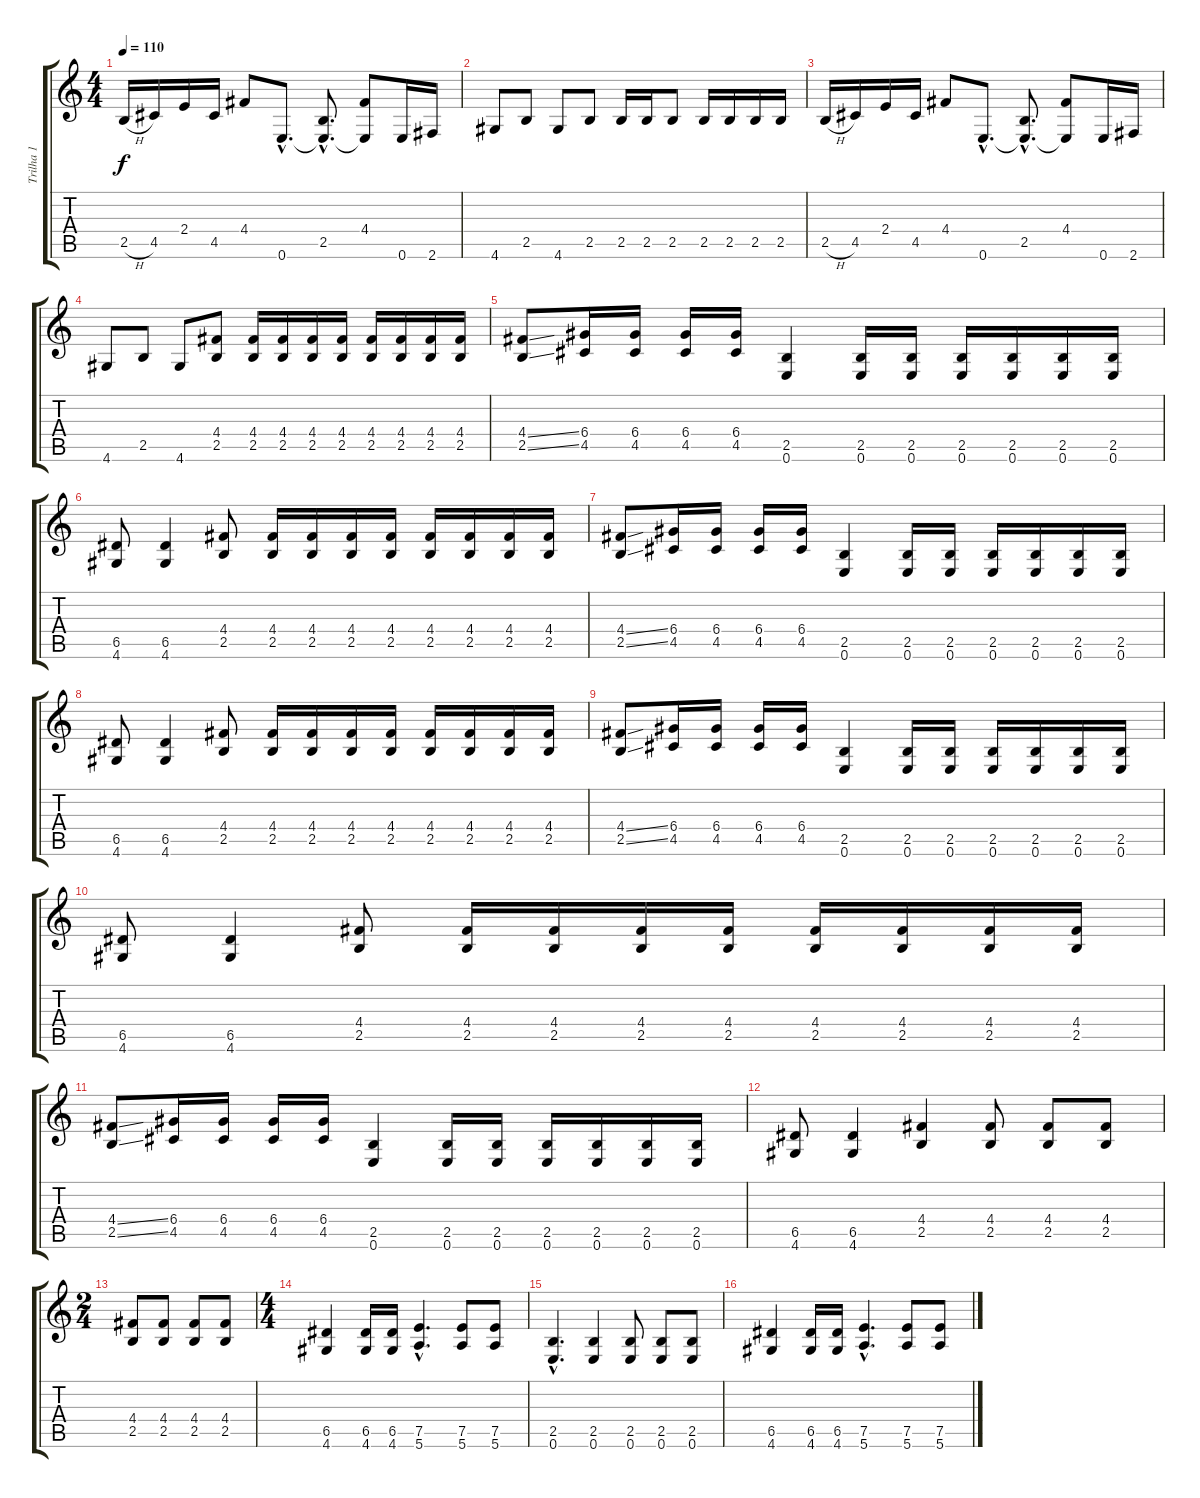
\track ("Trilha 1" "Trilha 1") {instrument distortionguitar}
\staff {score tabs}
\tuning (E4 B3 G3 D3 A2 E2) {hide}
\ts (4 4)
\tempo 110
\clef g2
\ks c
2.5{h}.16{txt "" dy f instrument acousticguitarnylon} 4.5.16 2.4.16 4.5.16 4.4.8 0.6{hac}.8{d} (2.5{hac} 0.6{hac t}).8{d} (4.4 0.6{t}).8 0.6.16 2.6.16 |
4.6.8{txt ""} 2.5.8 4.6.8 2.5.8 2.5.16 2.5.16 2.5.8 2.5.16 2.5.16 2.5.16 2.5.16 |
2.5{h}.16 4.5.16 2.4.16 4.5.16 4.4.8 0.6{hac}.8{d} (2.5{hac} 0.6{hac t}).8{d} (4.4 0.6{t}).8 0.6.16 2.6.16 |
4.6.8 2.5.8 4.6.8 (4.4 2.5).8{instrument distortionguitar} (4.4 2.5).16 (4.4 2.5).16 (4.4 2.5).16 (4.4 2.5).16 (4.4 2.5).16 (4.4 2.5).16 (4.4 2.5).16 (4.4 2.5).16 |
(4.4{ss} 2.5{ss}).8 (6.4 4.5).16 (6.4 4.5).16 (6.4 4.5).16 (6.4 4.5).16 (2.5 0.6).4 (2.5 0.6).16 (2.5 0.6).16 (2.5 0.6).16 (2.5 0.6).16 (2.5 0.6).16 (2.5 0.6).16 |
(6.5 4.6).8 (6.5 4.6).4 (4.4 2.5).8 (4.4 2.5).16 (4.4 2.5).16 (4.4 2.5).16 (4.4 2.5).16 (4.4 2.5).16 (4.4 2.5).16 (4.4 2.5).16 (4.4 2.5).16 |
(4.4{ss} 2.5{ss}).8 (6.4 4.5).16 (6.4 4.5).16 (6.4 4.5).16 (6.4 4.5).16 (2.5 0.6).4 (2.5 0.6).16 (2.5 0.6).16 (2.5 0.6).16 (2.5 0.6).16 (2.5 0.6).16 (2.5 0.6).16 |
(6.5 4.6).8 (6.5 4.6).4 (4.4 2.5).8 (4.4 2.5).16 (4.4 2.5).16 (4.4 2.5).16 (4.4 2.5).16 (4.4 2.5).16 (4.4 2.5).16 (4.4 2.5).16 (4.4 2.5).16 |
(4.4{ss} 2.5{ss}).8 (6.4 4.5).16 (6.4 4.5).16 (6.4 4.5).16 (6.4 4.5).16 (2.5 0.6).4 (2.5 0.6).16 (2.5 0.6).16 (2.5 0.6).16 (2.5 0.6).16 (2.5 0.6).16 (2.5 0.6).16 |
(6.5 4.6).8 (6.5 4.6).4 (4.4 2.5).8 (4.4 2.5).16 (4.4 2.5).16 (4.4 2.5).16 (4.4 2.5).16 (4.4 2.5).16 (4.4 2.5).16 (4.4 2.5).16 (4.4 2.5).16 |
(4.4{ss} 2.5{ss}).8 (6.4 4.5).16 (6.4 4.5).16 (6.4 4.5).16 (6.4 4.5).16 (2.5 0.6).4 (2.5 0.6).16 (2.5 0.6).16 (2.5 0.6).16 (2.5 0.6).16 (2.5 0.6).16 (2.5 0.6).16 |
(6.5 4.6).8 (6.5 4.6).4 (4.4 2.5).4 (4.4 2.5).8 (4.4 2.5).8 (4.4 2.5).8 |
\ts (2 4)
(4.4 2.5).8 (4.4 2.5).8 (4.4 2.5).8 (4.4 2.5).8 |
\ts (4 4)
(6.5 4.6).4 (6.5 4.6).16 (6.5 4.6).16 (7.5{hac} 5.6{hac}).4{d} (7.5 5.6).8 (7.5 5.6).8 |
(2.5{hac} 0.6{hac}).4{d} (2.5 0.6).4 (2.5 0.6).8 (2.5 0.6).8 (2.5 0.6).8 |
(6.5 4.6).4 (6.5 4.6).16 (6.5 4.6).16 (7.5{hac} 5.6{hac}).4{d} (7.5 5.6).8 (7.5 5.6).8
